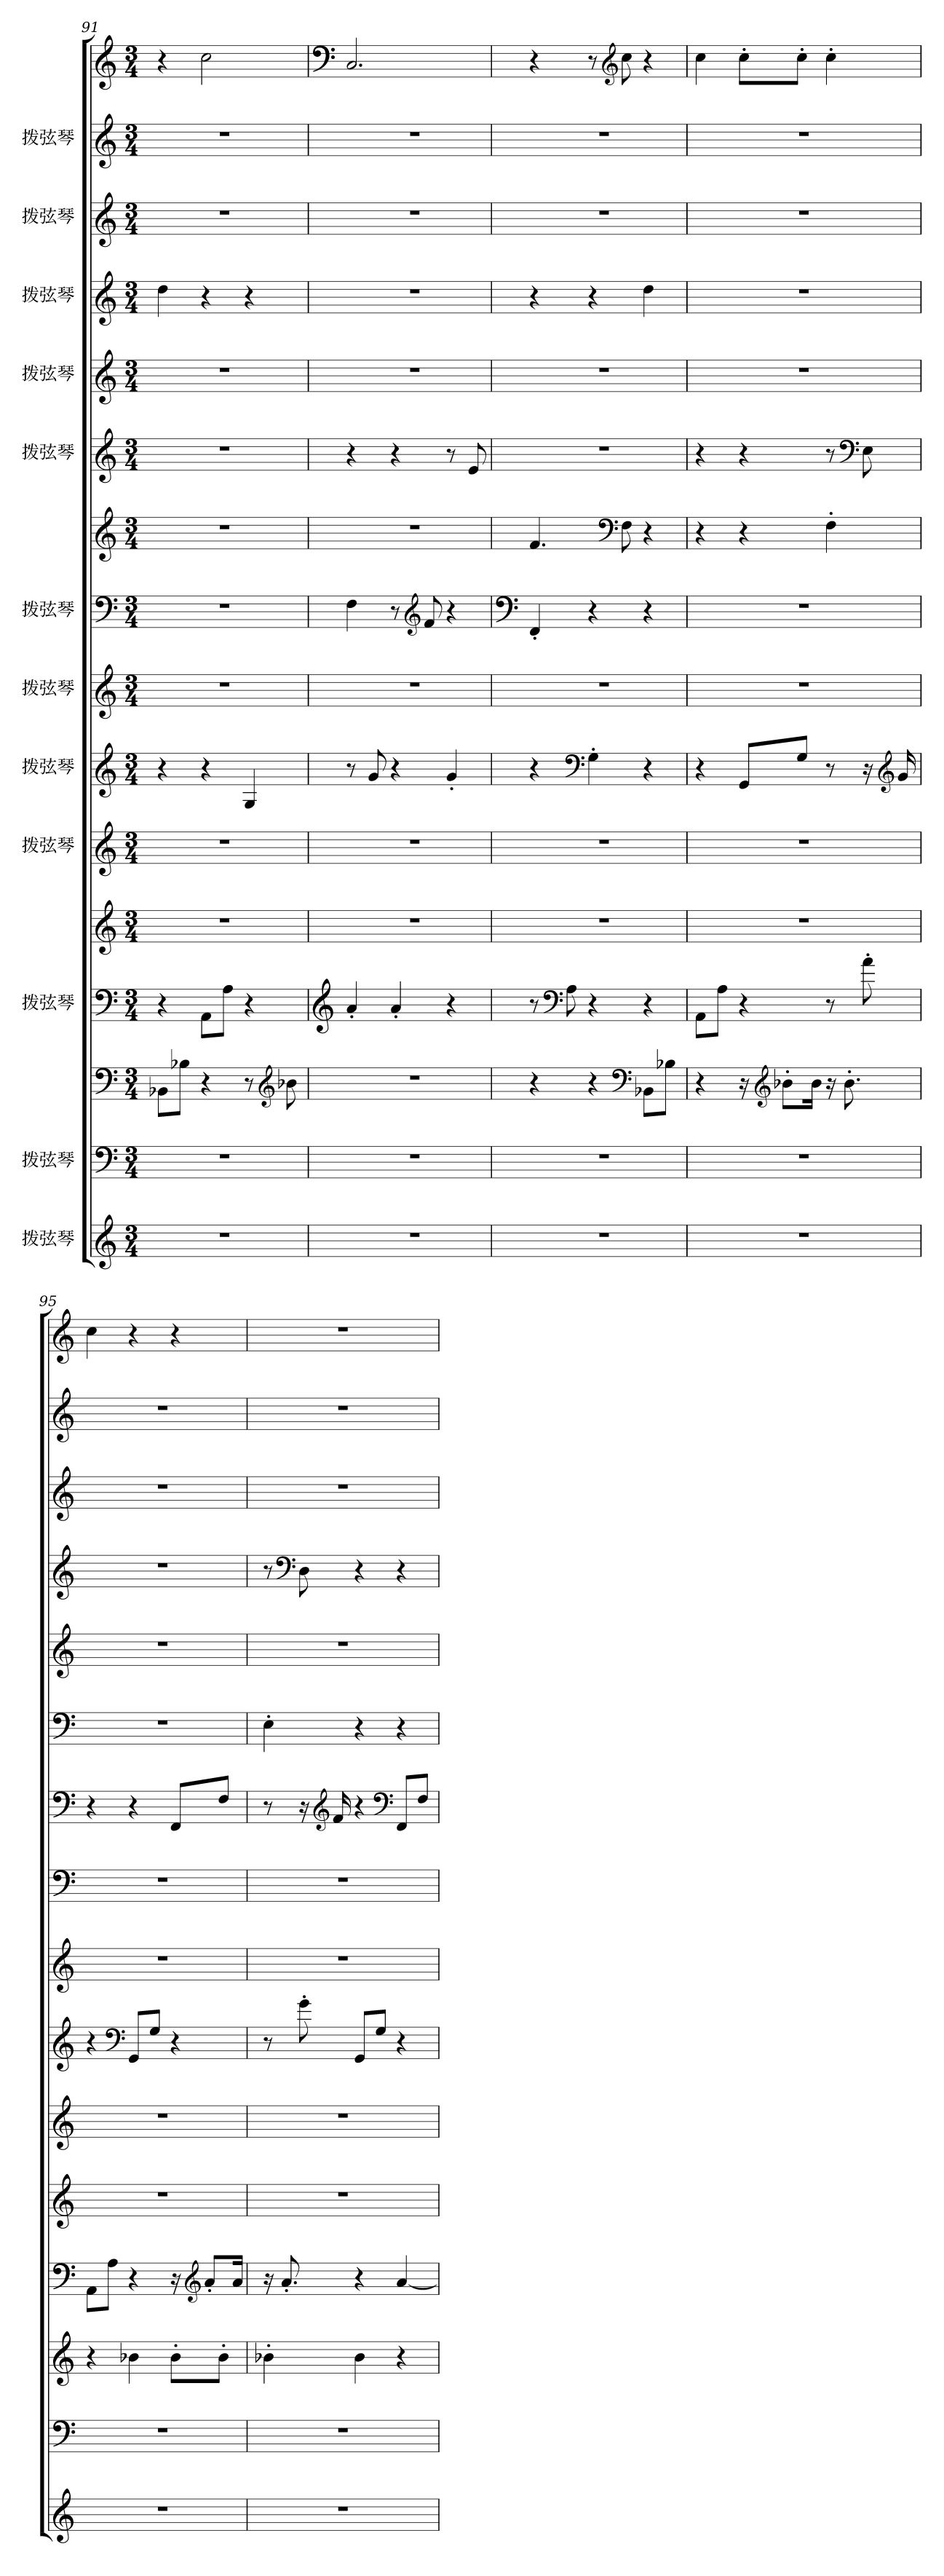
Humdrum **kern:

**kern	**kern	**kern	**kern	**kern	**kern	**kern	**kern	**kern	**kern	**kern	**kern	**kern	**kern	**kern	**kern
*part12	*part11	*part11	*part10	*part10	*part9	*part8	*part7	*part6	*part6	*part5	*part4	*part3	*part2	*part1	*part1
*staff16	*staff15	*staff14	*staff13	*staff12	*staff11	*staff10	*staff9	*staff8	*staff7	*staff6	*staff5	*staff4	*staff3	*staff2	*staff1
*I"拨弦琴	*I"拨弦琴	*	*I"拨弦琴	*	*I"拨弦琴	*I"拨弦琴	*I"拨弦琴	*I"拨弦琴	*	*I"拨弦琴	*I"拨弦琴	*I"拨弦琴	*I"拨弦琴	*I"拨弦琴	*
*clefG2	*clefF4	*clefF4	*clefF4	*clefG2	*clefG2	*clefG2	*clefG2	*clefF4	*clefG2	*clefG2	*clefG2	*clefG2	*clefG2	*clefG2	*clefG2
*k[]	*k[]	*k[]	*k[]	*k[]	*k[]	*k[]	*k[]	*k[]	*k[]	*k[]	*k[]	*k[]	*k[]	*k[]	*k[]
*M3/4	*M3/4	*M3/4	*M3/4	*M3/4	*M3/4	*M3/4	*M3/4	*M3/4	*M3/4	*M3/4	*M3/4	*M3/4	*M3/4	*M3/4	*M3/4
=91	=91	=91	=91	=91	=91	=91	=91	=91	=91	=91	=91	=91	=91	=91	=91
2.r	2.r	8BB-X\L	4r	2.r	2.r	4r	2.r	2.r	2.r	2.r	2.r	4dd\	2.r	2.r	4r
.	.	8B-X\J	.	.	.	.	.	.	.	.	.	.	.	.	.
.	.	4r	8AA\L	.	.	4r	.	.	.	.	.	4r	.	.	2cc\
.	.	.	8A\J	.	.	.	.	.	.	.	.	.	.	.	.
.	.	8r	4r	.	.	4G/	.	.	.	.	.	4r	.	.	.
*	*	*clefG2	*	*	*	*	*	*	*	*	*	*	*	*	*
.	.	8b-X\	.	.	.	.	.	.	.	.	.	.	.	.	.
!!LO:PB:g=z
=92	=92	=92	=92	=92	=92	=92	=92	=92	=92	=92	=92	=92	=92	=92	=92
*	*	*	*clefG2	*	*	*	*	*	*	*	*	*	*	*	*clefF4
2.r	2.r	2.r	4a'/	2.r	2.r	8r	2.r	4F\	2.r	4r	2.r	2.r	2.r	2.r	2.C/
.	.	.	.	.	.	8g/	.	.	.	.	.	.	.	.	.
.	.	.	4a'/	.	.	4r	.	8r	.	4r	.	.	.	.	.
*	*	*	*	*	*	*	*	*clefG2	*	*	*	*	*	*	*
.	.	.	.	.	.	.	.	8f/	.	.	.	.	.	.	.
.	.	.	4r	.	.	4g'/	.	4r	.	8r	.	.	.	.	.
.	.	.	.	.	.	.	.	.	.	8e/	.	.	.	.	.
=93	=93	=93	=93	=93	=93	=93	=93	=93	=93	=93	=93	=93	=93	=93	=93
*	*	*	*	*	*	*	*	*clefF4	*	*	*	*	*	*	*
2.r	2.r	4r	8r	2.r	2.r	4r	2.r	4FF'/	4.f/	2.r	2.r	4r	2.r	2.r	4r
*	*	*	*clefF4	*	*	*	*	*	*	*	*	*	*	*	*
.	.	.	8A\	.	.	.	.	.	.	.	.	.	.	.	.
*	*	*	*	*	*	*clefF4	*	*	*	*	*	*	*	*	*
.	.	4r	4r	.	.	4G'\	.	4r	.	.	.	4r	.	.	8r
*	*	*	*	*	*	*	*	*	*clefF4	*	*	*	*	*	*clefG2
.	.	.	.	.	.	.	.	.	8F\	.	.	.	.	.	8cc\
*	*	*clefF4	*	*	*	*	*	*	*	*	*	*	*	*	*
.	.	8BB-X\L	4r	.	.	4r	.	4r	4r	.	.	4dd\	.	.	4r
.	.	8B-X\J	.	.	.	.	.	.	.	.	.	.	.	.	.
=94	=94	=94	=94	=94	=94	=94	=94	=94	=94	=94	=94	=94	=94	=94	=94
2.r	2.r	4r	8AA\L	2.r	2.r	4r	2.r	2.r	4r	4r	2.r	2.r	2.r	2.r	4cc\
.	.	.	8A\J	.	.	.	.	.	.	.	.	.	.	.	.
.	.	16r	4r	.	.	8GG/L	.	.	4r	4r	.	.	.	.	8cc'\L
*	*	*clefG2	*	*	*	*	*	*	*	*	*	*	*	*	*
.	.	8b-X'\L	.	.	.	.	.	.	.	.	.	.	.	.	.
.	.	.	.	.	.	8G/J	.	.	.	.	.	.	.	.	8cc'\J
.	.	16b-\Jk	.	.	.	.	.	.	.	.	.	.	.	.	.
.	.	16r	8r	.	.	8r	.	.	4F'\	8r	.	.	.	.	4cc'\
.	.	8.b-'\	.	.	.	.	.	.	.	.	.	.	.	.	.
*	*	*	*	*	*	*	*	*	*	*clefF4	*	*	*	*	*
.	.	.	8a'\	.	.	16r	.	.	.	8E\	.	.	.	.	.
*	*	*	*	*	*	*clefG2	*	*	*	*	*	*	*	*	*
.	.	.	.	.	.	16g/	.	.	.	.	.	.	.	.	.
!!LO:PB:g=z
=95	=95	=95	=95	=95	=95	=95	=95	=95	=95	=95	=95	=95	=95	=95	=95
2.r	2.r	4r	8AA\L	2.r	2.r	4r	2.r	2.r	4r	2.r	2.r	2.r	2.r	2.r	4cc\
.	.	.	8A\J	.	.	.	.	.	.	.	.	.	.	.	.
*	*	*	*	*	*	*clefF4	*	*	*	*	*	*	*	*	*
.	.	4b-X\	4r	.	.	8GG/L	.	.	4r	.	.	.	.	.	4r
.	.	.	.	.	.	8G/J	.	.	.	.	.	.	.	.	.
.	.	8b-'\L	16r	.	.	4r	.	.	8FF/L	.	.	.	.	.	4r
*	*	*	*clefG2	*	*	*	*	*	*	*	*	*	*	*	*
.	.	.	8a'/L	.	.	.	.	.	.	.	.	.	.	.	.
.	.	8b-'\J	.	.	.	.	.	.	8F/J	.	.	.	.	.	.
.	.	.	16a/Jk	.	.	.	.	.	.	.	.	.	.	.	.
=96	=96	=96	=96	=96	=96	=96	=96	=96	=96	=96	=96	=96	=96	=96	=96
2.r	2.r	4b-X'\	16r	2.r	2.r	8r	2.r	2.r	8r	4E'\	2.r	8r	2.r	2.r	2.r
.	.	.	8.a'/	.	.	.	.	.	.	.	.	.	.	.	.
*	*	*	*	*	*	*	*	*	*	*	*	*clefF4	*	*	*
.	.	.	.	.	.	8g'\	.	.	16r	.	.	8D\	.	.	.
*	*	*	*	*	*	*	*	*	*clefG2	*	*	*	*	*	*
.	.	.	.	.	.	.	.	.	16f/	.	.	.	.	.	.
.	.	4b-\	4r	.	.	8GG/L	.	.	4r	4r	.	4r	.	.	.
.	.	.	.	.	.	8G/J	.	.	.	.	.	.	.	.	.
*	*	*	*	*	*	*	*	*	*clefF4	*	*	*	*	*	*
.	.	4r	[4a/	.	.	4r	.	.	8FF/L	4r	.	4r	.	.	.
.	.	.	.	.	.	.	.	.	8F/J	.	.	.	.	.	.
=	=	=	=	=	=	=	=	=	=	=	=	=	=	=	=
*-	*-	*-	*-	*-	*-	*-	*-	*-	*-	*-	*-	*-	*-	*-	*-
